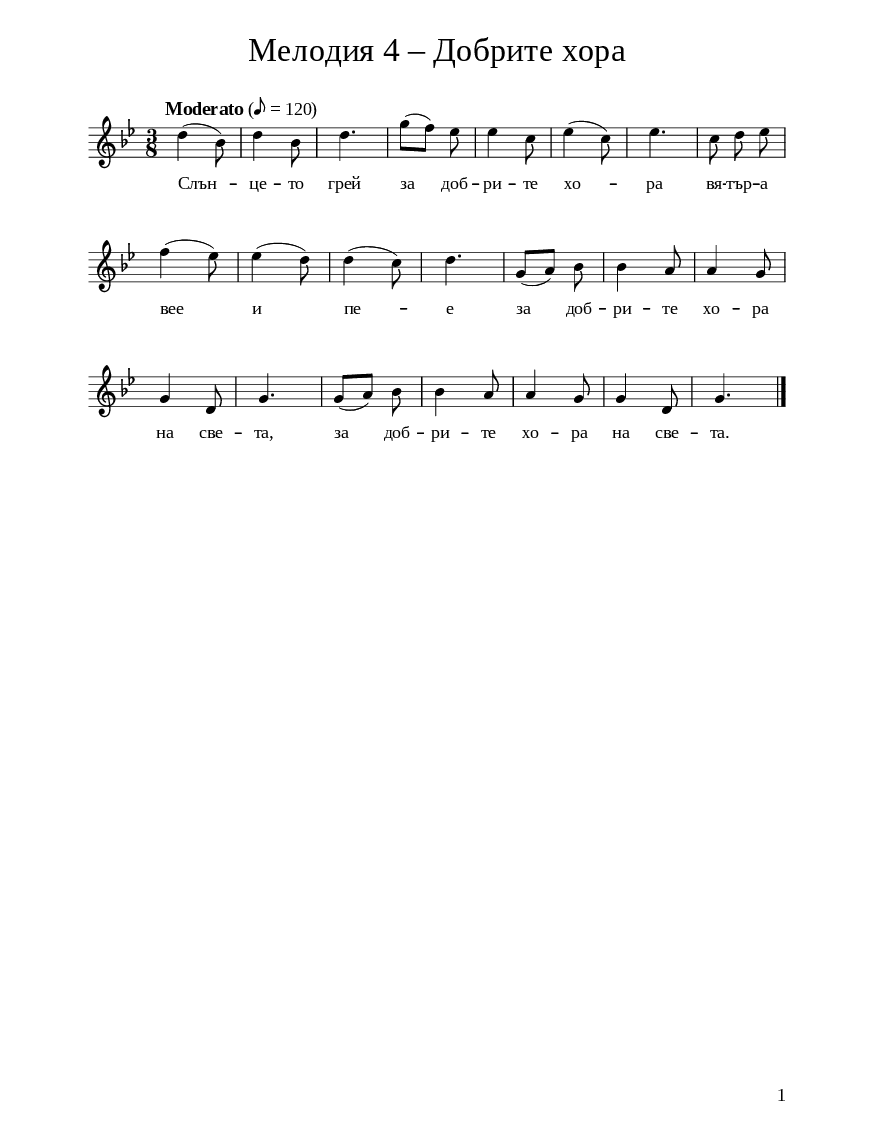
\version "2.24.2"

% include paper part and global functions
\include "include/globals.ily"

\bookpart {
  \label #'ref189
  \tocItem \markup "Мелодия 4 – Добрите хора"
  \include "include/bookpart-paper.ily"
  \score {
    \include "include/score-layout.ily"

    \new Voice \absolute {
      \clef treble
      \key g \minor
      \time 3/8
      \tempoFunc "Moderato" 8 "120"
      \autoBeamOff
      d''4 (bes'8) | % 2
      d''4 bes'8 | % 3
      d''4. | % 4
      g''8 ( [ f''8 ) ] es''8 | % 5
      es''4 c''8 | % 6
      es''4 (c''8 ) | % 7
      es''4. | % 8
      c''8  d''8 es''8 \break | % 9
      f''4 (es''8) |
      es''4 (d''8 )| % 11
      d''4 (c''8) | % 12
      d''4. | % 13
      g'8 ( [  a'8 ) ] bes'8 | % 14
      bes'4  a'8 | % 15
      a'4  g'8 | \break  % 16
      g'4  d'8 | % 17
      g'4. | % 18
      g'8 ( [  a'8 ) ] bes'8 | % 19
      bes'4  a'8 |
      a'4  g'8 | % 21
      g'4  d'8 | % 22
      g'4. \bar "|."
    }

    \addlyrics {
     Слън -- це -- то грей за доб -- ри -- те хо -- ра
     
     вя -- тър -- а вее и пе -- е за доб -- ри -- те хо -- ра на све -- та, 
     
     за доб -- ри -- те хо -- ра на све -- та.  }

      \header {
        title = \titleFunc "Мелодия 4 – Добрите хора" "Melodija – Ozarenie"
      }

      \midi{}

    } % score


  } % bookpart

  % Più mosso
  %
